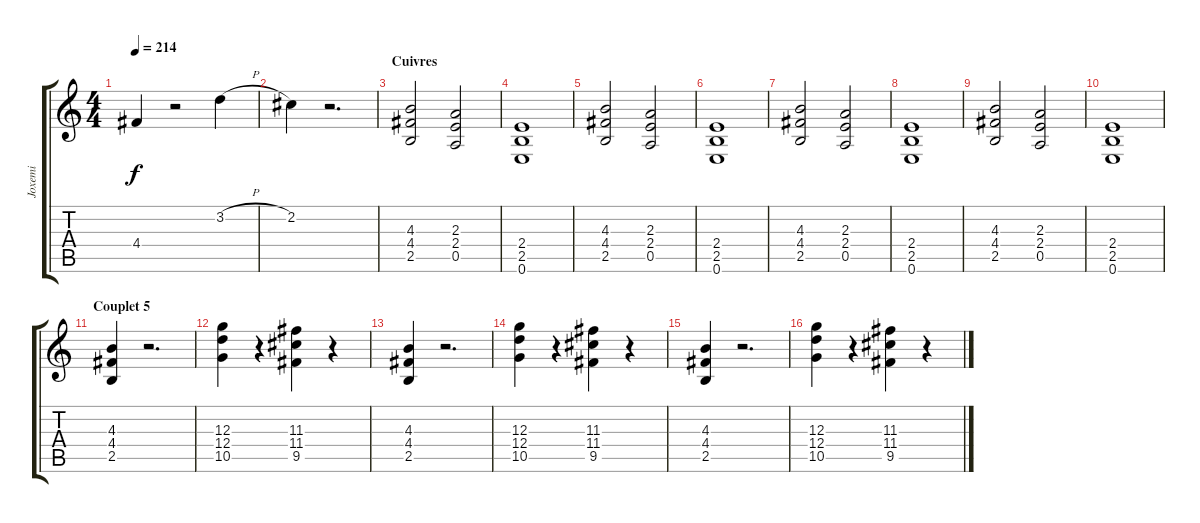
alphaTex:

\track ("Joxemi" "Joxemi") {instrument overdrivenguitar}
\staff {score tabs}
\tuning (E4 B3 G3 D3 A2 E2) {hide}
\ts (4 4)
\tempo 214
\clef g2
\ks c
4.4.4{dy f} r.2 3.2{h}.4 |
2.2.4 r.2{d} |
\section ("" "Cuivres")
(4.3 4.4 2.5).2 (2.3 2.4 0.5).2 |
(2.4 2.5 0.6).1 |
(4.3 4.4 2.5).2 (2.3 2.4 0.5).2 |
(2.4 2.5 0.6).1 |
(4.3 4.4 2.5).2 (2.3 2.4 0.5).2 |
(2.4 2.5 0.6).1 |
(4.3 4.4 2.5).2 (2.3 2.4 0.5).2 |
(2.4 2.5 0.6).1 |
\section ("" "Couplet 5")
(4.3 4.4 2.5).4 r.2{d} |
(12.3 12.4 10.5).4 r.4 (11.3 11.4 9.5).4 r.4 |
(4.3 4.4 2.5).4 r.2{d} |
(12.3 12.4 10.5).4 r.4 (11.3 11.4 9.5).4 r.4 |
(4.3 4.4 2.5).4 r.2{d} |
(12.3 12.4 10.5).4 r.4 (11.3 11.4 9.5).4 r.4
